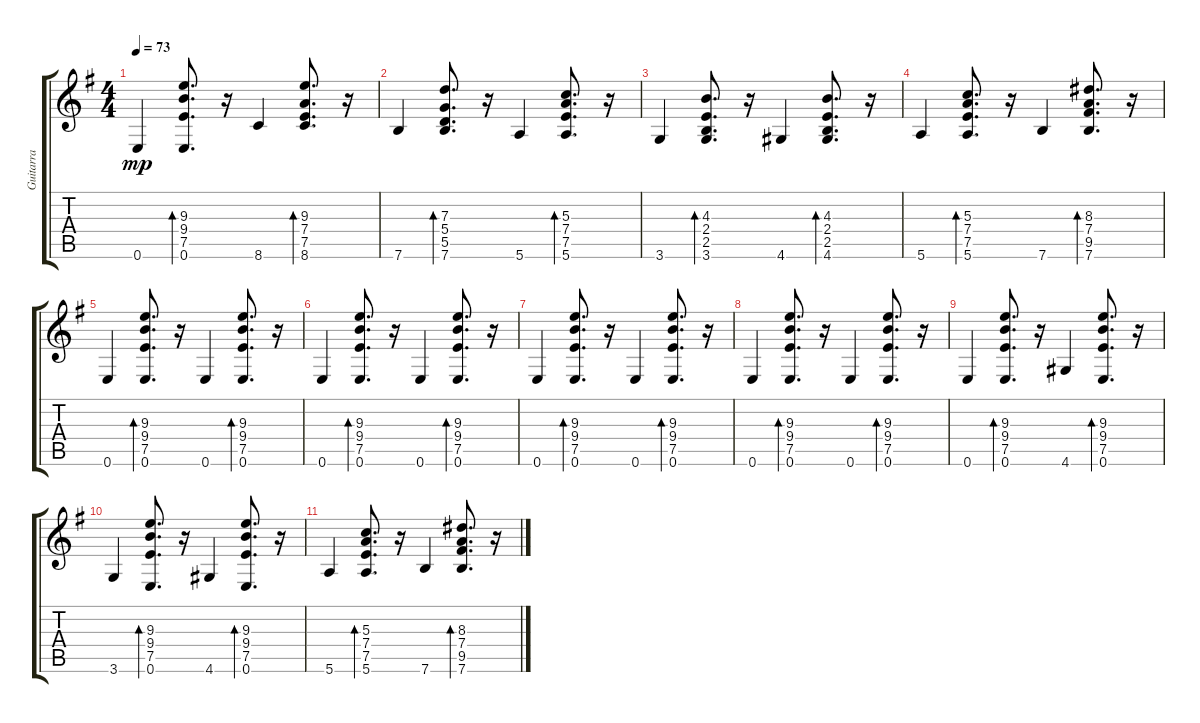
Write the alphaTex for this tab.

\track ("Guitarra" "Guitarra") {instrument acousticguitarnylon}
\staff {score tabs}
\tuning (E4 B3 G3 D3 A2 E2) {hide}
\ts (4 4)
\tempo 73
\clef g2
\ks eminor
0.6.4{dy mp} (9.3 9.4 7.5 0.6).8{d bd 120} r.16 8.6.4 (9.3 7.4 7.5 8.6).8{d bd 120} r.16 |
7.6.4 (7.3 5.4 5.5 7.6).8{d bd 120} r.16 5.6.4 (5.3 7.4 7.5 5.6).8{d bd 120} r.16 |
3.6.4 (4.3 2.4 2.5 3.6).8{d bd 120} r.16 4.6.4 (4.3 2.4 2.5 4.6).8{d bd 120} r.16 |
5.6.4 (5.3 7.4 7.5 5.6).8{d bd 120} r.16 7.6.4 (8.3 7.4 9.5 7.6).8{d bd 120} r.16 |
0.6.4 (9.3 9.4 7.5 0.6).8{d bd 120} r.16 0.6.4 (9.3 9.4 7.5 0.6).8{d bd 120} r.16 |
0.6.4 (9.3 9.4 7.5 0.6).8{d bd 120} r.16 0.6.4 (9.3 9.4 7.5 0.6).8{d bd 120} r.16 |
0.6.4 (9.3 9.4 7.5 0.6).8{d bd 120} r.16 0.6.4 (9.3 9.4 7.5 0.6).8{d bd 120} r.16 |
0.6.4 (9.3 9.4 7.5 0.6).8{d bd 120} r.16 0.6.4 (9.3 9.4 7.5 0.6).8{d bd 120} r.16 |
0.6.4 (9.3 9.4 7.5 0.6).8{d bd 120} r.16 4.6.4 (9.3 9.4 7.5 0.6).8{d bd 120} r.16 |
3.6.4 (9.3 9.4 7.5 0.6).8{d bd 120} r.16 4.6.4 (9.3 9.4 7.5 0.6).8{d bd 120} r.16 |
5.6.4 (5.3 7.4 7.5 5.6).8{d bd 120} r.16 7.6.4 (8.3 7.4 9.5 7.6).8{d bd 120} r.16
